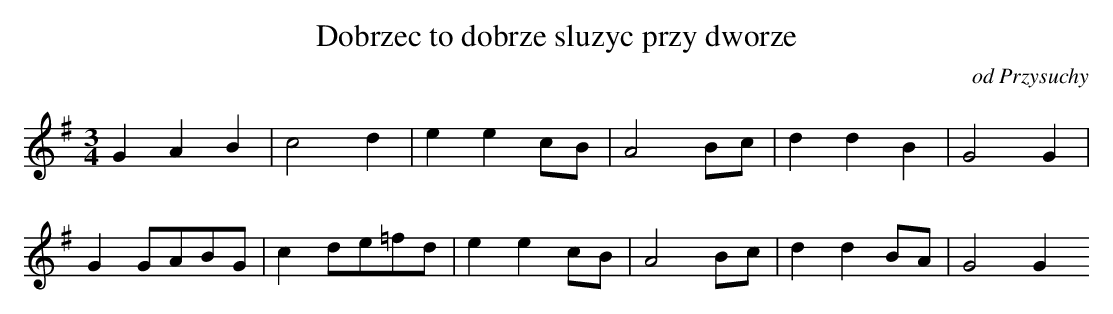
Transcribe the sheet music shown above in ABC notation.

X:1
T: Dobrzec to dobrze sluzyc przy dworze
O: od Przysuchy
M: 3/4
L: 1/8
K: G
G2A2B2 | c4d2 | e2e2cB | A4Bc | d2d2B2 | G4G2 |
G2GABG | c2de=fd | e2e2cB | A4Bc | d2d2BA | G4G2
